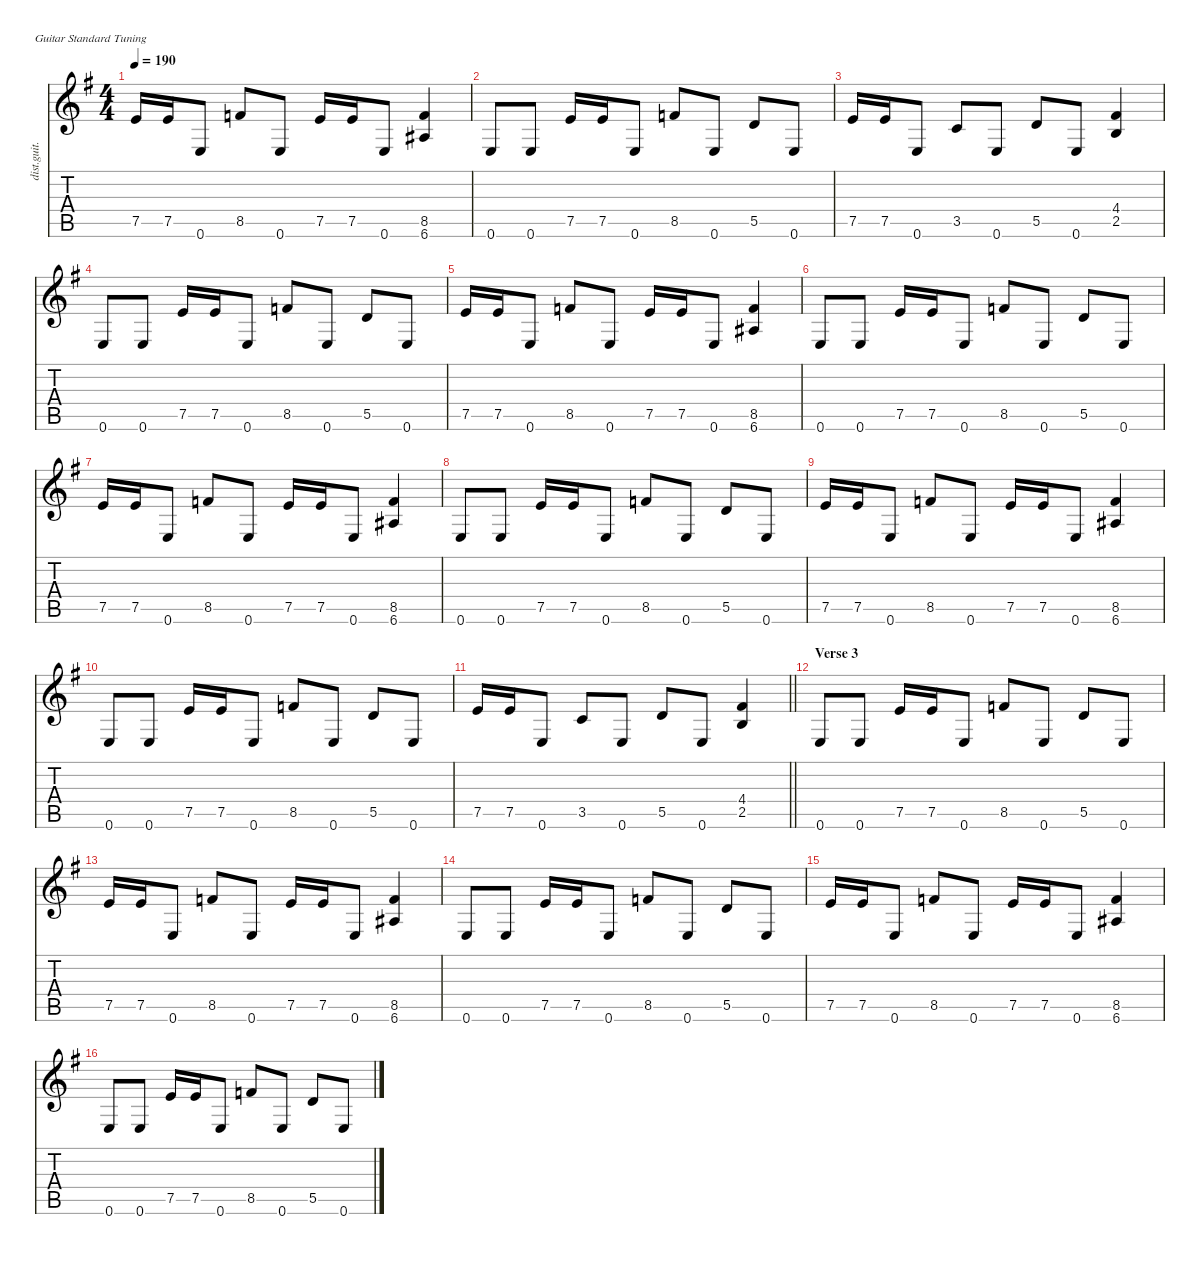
\defaultSystemsLayout 4
\hideDynamics
\bracketExtendMode nobrackets
\otherSystemsTrackNameOrientation horizontal
\track ("Guitar 2" "dist.guit.") {instrument distortionguitar}
\staff {score tabs}
\tuning (E4 B3 G3 D3 A2 E2)
\ts (4 4)
\tempo 190
\clef g2
\ks eminor
7.5{acc forcenatural}.16{dy f beam Up} 7.5{acc forcenatural}.16{beam Up} 0.6{acc forcenatural}.8{beam Up} 8.5{acc forcenatural}.8{beam Up} 0.6{acc forcenatural}.8{beam Up} 7.5{acc forcenatural}.16{beam Up} 7.5{acc forcenatural}.16{beam Up} 0.6{acc forcenatural}.8{beam Up} (8.5{acc forcenatural} 6.6{acc #}).4{beam Up} |
0.6{acc forcenatural}.8{beam Up} 0.6{acc forcenatural}.8{beam Up} 7.5{acc forcenatural}.16{beam Up} 7.5{acc forcenatural}.16{beam Up} 0.6{acc forcenatural}.8{beam Up} 8.5{acc forcenatural}.8{beam Up} 0.6{acc forcenatural}.8{beam Up} 5.5{acc forcenatural}.8{beam Up} 0.6{acc forcenatural}.8{beam Up} |
7.5{acc forcenatural}.16{beam Up} 7.5{acc forcenatural}.16{beam Up} 0.6{acc forcenatural}.8{beam Up} 3.5{acc forcenatural}.8{beam Up} 0.6{acc forcenatural}.8{beam Up} 5.5{acc forcenatural}.8{beam Up} 0.6{acc forcenatural}.8{beam Up} (4.4{acc #} 2.5{acc forcenatural}).4{beam Up} |
0.6{acc forcenatural}.8{beam Up} 0.6{acc forcenatural}.8{beam Up} 7.5{acc forcenatural}.16{beam Up} 7.5{acc forcenatural}.16{beam Up} 0.6{acc forcenatural}.8{beam Up} 8.5{acc forcenatural}.8{beam Up} 0.6{acc forcenatural}.8{beam Up} 5.5{acc forcenatural}.8{beam Up} 0.6{acc forcenatural}.8{beam Up} |
7.5{acc forcenatural}.16{beam Up} 7.5{acc forcenatural}.16{beam Up} 0.6{acc forcenatural}.8{beam Up} 8.5{acc forcenatural}.8{beam Up} 0.6{acc forcenatural}.8{beam Up} 7.5{acc forcenatural}.16{beam Up} 7.5{acc forcenatural}.16{beam Up} 0.6{acc forcenatural}.8{beam Up} (8.5{acc forcenatural} 6.6{acc #}).4{beam Up} |
0.6{acc forcenatural}.8{beam Up} 0.6{acc forcenatural}.8{beam Up} 7.5{acc forcenatural}.16{beam Up} 7.5{acc forcenatural}.16{beam Up} 0.6{acc forcenatural}.8{beam Up} 8.5{acc forcenatural}.8{beam Up} 0.6{acc forcenatural}.8{beam Up} 5.5{acc forcenatural}.8{beam Up} 0.6{acc forcenatural}.8{beam Up} |
7.5{acc forcenatural}.16{beam Up} 7.5{acc forcenatural}.16{beam Up} 0.6{acc forcenatural}.8{beam Up} 8.5{acc forcenatural}.8{beam Up} 0.6{acc forcenatural}.8{beam Up} 7.5{acc forcenatural}.16{beam Up} 7.5{acc forcenatural}.16{beam Up} 0.6{acc forcenatural}.8{beam Up} (8.5{acc forcenatural} 6.6{acc #}).4{beam Up} |
0.6{acc forcenatural}.8{beam Up} 0.6{acc forcenatural}.8{beam Up} 7.5{acc forcenatural}.16{beam Up} 7.5{acc forcenatural}.16{beam Up} 0.6{acc forcenatural}.8{beam Up} 8.5{acc forcenatural}.8{beam Up} 0.6{acc forcenatural}.8{beam Up} 5.5{acc forcenatural}.8{beam Up} 0.6{acc forcenatural}.8{beam Up} |
7.5{acc forcenatural}.16{beam Up} 7.5{acc forcenatural}.16{beam Up} 0.6{acc forcenatural}.8{beam Up} 8.5{acc forcenatural}.8{beam Up} 0.6{acc forcenatural}.8{beam Up} 7.5{acc forcenatural}.16{beam Up} 7.5{acc forcenatural}.16{beam Up} 0.6{acc forcenatural}.8{beam Up} (8.5{acc forcenatural} 6.6{acc #}).4{beam Up} |
0.6{acc forcenatural}.8{beam Up} 0.6{acc forcenatural}.8{beam Up} 7.5{acc forcenatural}.16{beam Up} 7.5{acc forcenatural}.16{beam Up} 0.6{acc forcenatural}.8{beam Up} 8.5{acc forcenatural}.8{beam Up} 0.6{acc forcenatural}.8{beam Up} 5.5{acc forcenatural}.8{beam Up} 0.6{acc forcenatural}.8{beam Up} |
\barLineRight lightlight
7.5{acc forcenatural}.16{beam Up} 7.5{acc forcenatural}.16{beam Up} 0.6{acc forcenatural}.8{beam Up} 3.5{acc forcenatural}.8{beam Up} 0.6{acc forcenatural}.8{beam Up} 5.5{acc forcenatural}.8{beam Up} 0.6{acc forcenatural}.8{beam Up} (4.4{acc #} 2.5{acc forcenatural}).4{beam Up} |
\section ("" "Verse 3")
0.6{acc forcenatural}.8{beam Up} 0.6{acc forcenatural}.8{beam Up} 7.5{acc forcenatural}.16{beam Up} 7.5{acc forcenatural}.16{beam Up} 0.6{acc forcenatural}.8{beam Up} 8.5{acc forcenatural}.8{beam Up} 0.6{acc forcenatural}.8{beam Up} 5.5{acc forcenatural}.8{beam Up} 0.6{acc forcenatural}.8{beam Up} |
7.5{acc forcenatural}.16{beam Up} 7.5{acc forcenatural}.16{beam Up} 0.6{acc forcenatural}.8{beam Up} 8.5{acc forcenatural}.8{beam Up} 0.6{acc forcenatural}.8{beam Up} 7.5{acc forcenatural}.16{beam Up} 7.5{acc forcenatural}.16{beam Up} 0.6{acc forcenatural}.8{beam Up} (8.5{acc forcenatural} 6.6{acc #}).4{beam Up} |
0.6{acc forcenatural}.8{beam Up} 0.6{acc forcenatural}.8{beam Up} 7.5{acc forcenatural}.16{beam Up} 7.5{acc forcenatural}.16{beam Up} 0.6{acc forcenatural}.8{beam Up} 8.5{acc forcenatural}.8{beam Up} 0.6{acc forcenatural}.8{beam Up} 5.5{acc forcenatural}.8{beam Up} 0.6{acc forcenatural}.8{beam Up} |
7.5{acc forcenatural}.16{beam Up} 7.5{acc forcenatural}.16{beam Up} 0.6{acc forcenatural}.8{beam Up} 8.5{acc forcenatural}.8{beam Up} 0.6{acc forcenatural}.8{beam Up} 7.5{acc forcenatural}.16{beam Up} 7.5{acc forcenatural}.16{beam Up} 0.6{acc forcenatural}.8{beam Up} (8.5{acc forcenatural} 6.6{acc #}).4{beam Up} |
0.6{acc forcenatural}.8{beam Up} 0.6{acc forcenatural}.8{beam Up} 7.5{acc forcenatural}.16{beam Up} 7.5{acc forcenatural}.16{beam Up} 0.6{acc forcenatural}.8{beam Up} 8.5{acc forcenatural}.8{beam Up} 0.6{acc forcenatural}.8{beam Up} 5.5{acc forcenatural}.8{beam Up} 0.6{acc forcenatural}.8{beam Up}
